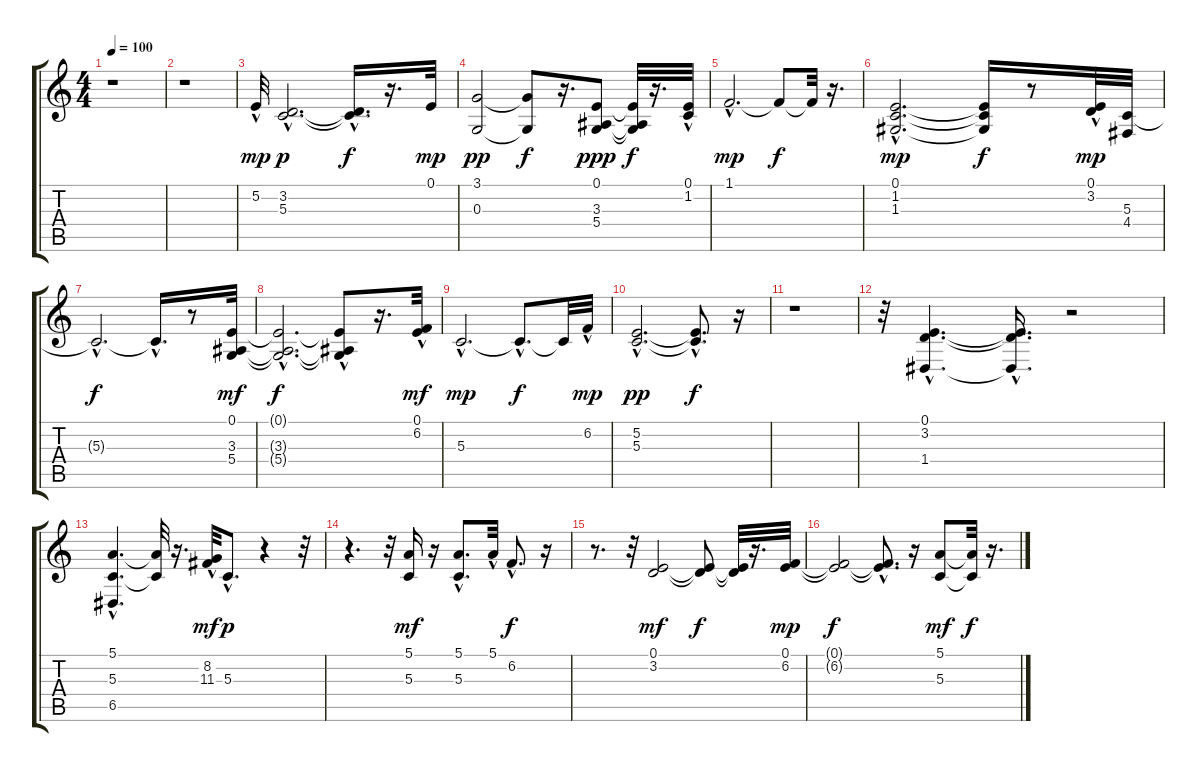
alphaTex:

\track "" {instrument stringensemble1}
\staff {score tabs}
\tuning (E4 B3 G3 D3 A2 E2) {hide}
\ts (4 4)
\tempo 100
\clef g2
\ks c
r.1{dy mp instrument stringensemble1} |
r.1 |
5.2{hac}.32 (3.2{hac} 5.3{hac}).2{d dy p} (3.2{hac t} 5.3{hac t}).16{d dy f} r.16{d} 0.1.32{dy mp} |
(3.1 0.3).2{dy pp} (3.1{t} 0.3{t}).8{dy f} r.16{d} (0.1 3.3 5.4).8{dy ppp} (0.1{t} 3.3{t} 5.4{t}).32{dy f} r.16{d} (0.1{hac} 1.2{hac}).32 |
1.1{hac}.2{d dy mp} 1.1{t}.8{dy f} 1.1{t}.32 r.16{d} |
(0.1{hac} 1.2{hac} 1.3{hac}).2{d dy mp} (0.1{t} 1.2{t} 1.3{t}).16{dy f} r.8 (0.1{hac} 3.2{hac}).32{dy mp} (5.3 4.4).32 |
5.3{hac t}.2{d dy f} 5.3{hac t}.16{d} r.8 (0.1 3.3 5.4).32{dy mf} |
(0.1{hac t} 3.3{hac t} 5.4{hac t}).2{d dy f} (0.1{t} 3.3{hac t} 5.4{t}).8 r.16{d} (0.1{hac} 6.2{hac}).32{dy mf} |
5.3{hac}.2{d dy mp} 5.3{hac t}.8{d dy f} 5.3{t}.32 6.2{hac}.32{dy mp} |
(5.2{hac} 5.3{hac}).2{d dy pp} (5.2{hac t} 5.3{t}).8{d dy f} r.16 |
r.1 |
r.32 (0.1{hac} 3.2{hac} 1.4{hac}).4{d} (0.1{t} 3.2{hac t} 1.4{t}).16{d} r.2 |
(5.1{hac} 5.3{hac} 6.5{hac}).4{d} (5.1{t} 5.3{t}).32 r.16{d} (8.2{hac} 11.3{hac}).32{dy mf} 5.3{hac}.8{d dy p} r.4 r.32 |
r.4{d} r.32 (5.1 5.3).16{dy mf} r.16 (5.1{hac} 5.3{hac}).8{d} 5.1{hac}.32 6.2{hac}.8{d dy f} r.16 |
r.8{d} r.32 (0.1 3.2).2{dy mf} (0.1{t} 3.2{t}).8{dy f} (0.1{t} 3.2{t}).32 r.16{d} (0.1 6.2).32{dy mp} |
(0.1{t} 6.2{t}).2{dy f} (0.1{hac t} 6.2{hac t}).8{d} r.16 (5.1 5.3).8{dy mf} (5.1{t} 5.3{t}).32{dy f} r.16{d}
